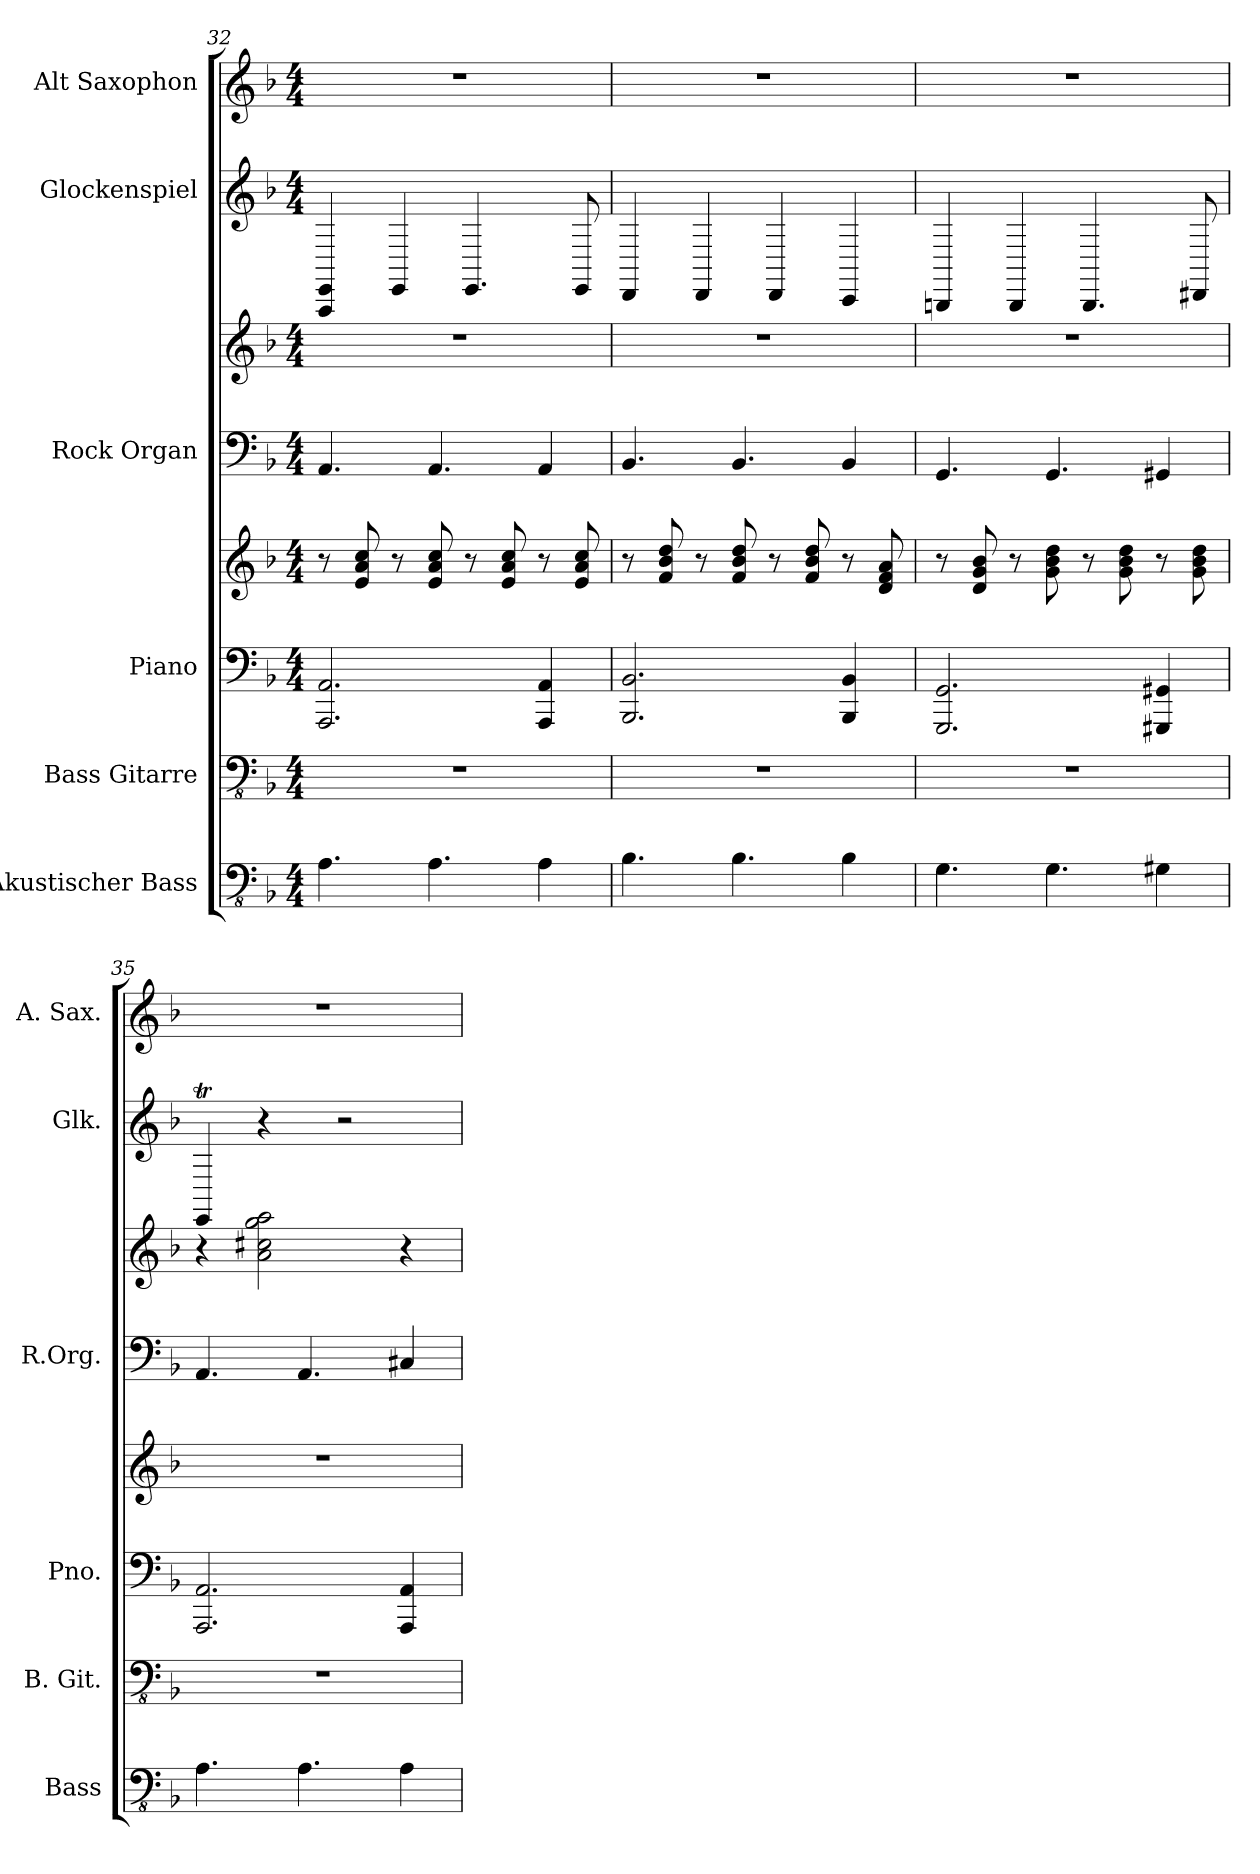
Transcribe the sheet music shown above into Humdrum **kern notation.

**kern	**kern	**kern	**kern	**kern	**kern	**kern	**kern
*part6	*part5	*part4	*part4	*part3	*part3	*part2	*part1
*staff8	*staff7	*staff6	*staff5	*staff4	*staff3	*staff2	*staff1
*I"Akustischer Bass	*I"Bass Gitarre	*I"Piano	*	*I"Rock Organ	*	*I"Glockenspiel	*I"Alt Saxophon
*I'Bass	*I'B. Git.	*I'Pno.	*	*I'R.Org.	*	*I'Glk.	*I'A. Sax.
!!LO:PB:g=z
*clefFv4	*clefFv4	*clefF4	*clefG2	*clefF4	*clefG2	*clefG2	*clefG2
*	*	*	*	*	*	*ITrd-14c-24	*ITrd5c9
*k[b-]	*k[b-]	*k[b-]	*k[b-]	*k[b-]	*k[b-]	*k[b-]	*k[b-e-a-d-]
*M4/4	*M4/4	*M4/4	*M4/4	*M4/4	*M4/4	*M4/4	*M4/4
=32	=32	=32	=32	=32	=32	=32	=32
4.AA\	1r	2.AAA/ 2.AA/	8r	4.AA/	1r	4A/ 4e/	1r
.	.	.	8e/ 8a/ 8cc/	.	.	.	.
.	.	.	8r	.	.	4e/	.
4.AA\	.	.	8e/ 8a/ 8cc/	4.AA/	.	.	.
.	.	.	8r	.	.	4.e/	.
.	.	.	8e/ 8a/ 8cc/	.	.	.	.
4AA\	.	4AAA/ 4AA/	8r	4AA/	.	.	.
.	.	.	8e/ 8a/ 8cc/	.	.	8e/	.
=33	=33	=33	=33	=33	=33	=33	=33
4.BB-\	1r	2.BBB-/ 2.BB-/	8r	4.BB-/	1r	4d/	1r
.	.	.	8f/ 8b-/ 8dd/	.	.	.	.
.	.	.	8r	.	.	4d/	.
4.BB-\	.	.	8f/ 8b-/ 8dd/	4.BB-/	.	.	.
.	.	.	8r	.	.	4d/	.
.	.	.	8f/ 8b-/ 8dd/	.	.	.	.
4BB-\	.	4BBB-/ 4BB-/	8r	4BB-/	.	4c/	.
.	.	.	8d/ 8f/ 8a/	.	.	.	.
=34	=34	=34	=34	=34	=34	=34	=34
4.GG\	1r	2.GGG/ 2.GG/	8r	4.GG/	1r	4Bn/	1r
.	.	.	8d/ 8g/ 8b-/	.	.	.	.
.	.	.	8r	.	.	4B/	.
4.GG\	.	.	8g\ 8b-\ 8dd\	4.GG/	.	.	.
.	.	.	8r	.	.	4.B/	.
.	.	.	8g\ 8b-\ 8dd\	.	.	.	.
4GG#X\	.	4GGG#X/ 4GG#X/	8r	4GG#X/	.	.	.
.	.	.	8g\ 8b-\ 8dd\	.	.	8d#X/	.
=35	=35	=35	=35	=35	=35	=35	=35
4.AA\	1r	2.AAA/ 2.AA/	1r	4.AA/	4r	4et/	1r
.	.	.	.	.	2a\ 2cc#X\ 2gg\ 2aa\	4r	.
4.AA\	.	.	.	4.AA/	.	.	.
.	.	.	.	.	.	2r	.
4AA\	.	4AAA/ 4AA/	.	4C#X/	4r	.	.
=	=	=	=	=	=	=	=
*-	*-	*-	*-	*-	*-	*-	*-
